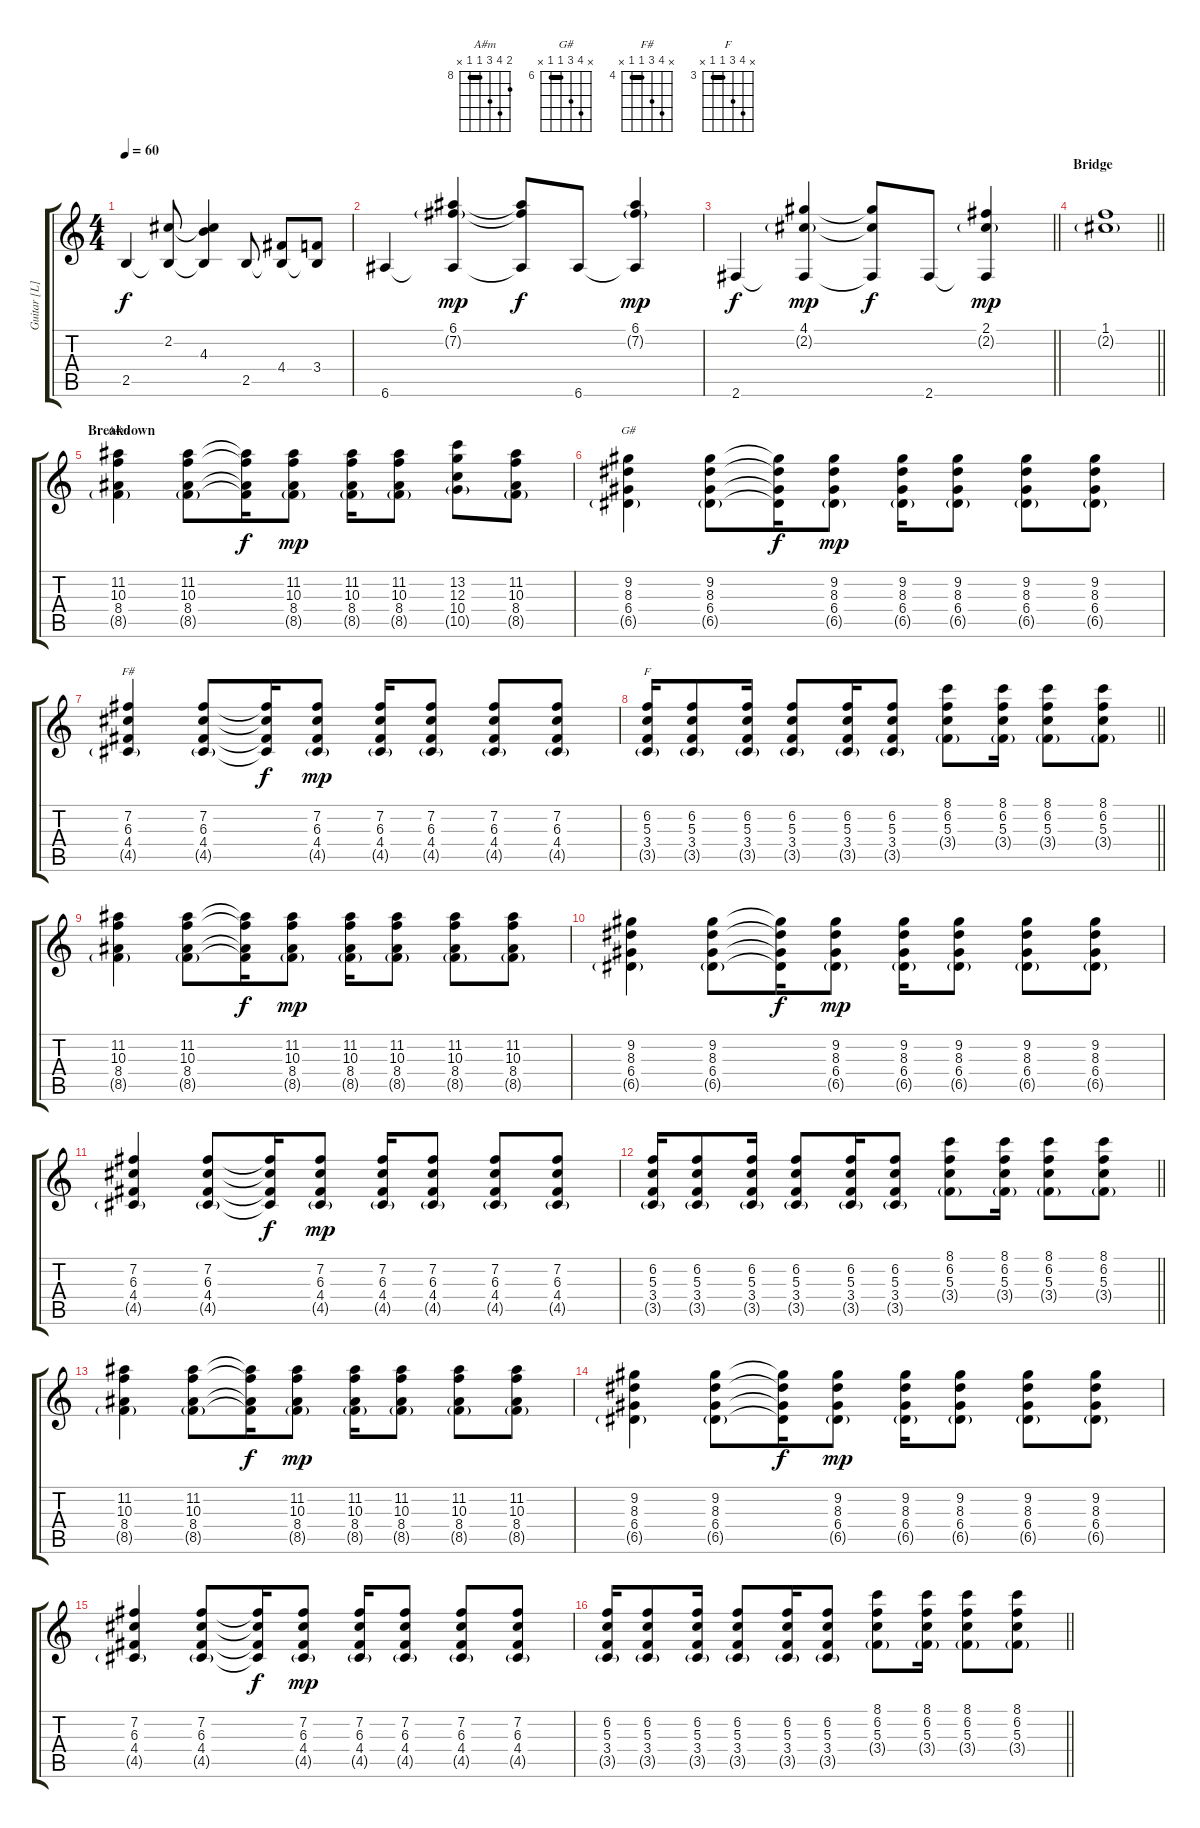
\track ("Guitar [L]" "Guitar [L]") {instrument electricguitarclean}
\staff {score tabs}
\tuning (E4 B3 G3 D3 A2 E2) {hide}
\chord ("A#m" 9 11 10 8 8 x) {firstfret 8 barre 8}
\chord ("G#" x 9 8 6 6 x) {firstfret 6 barre 6}
\chord ("F#" x 7 6 4 4 x) {firstfret 4 barre 4}
\chord ("F" x 6 5 3 3 x) {firstfret 3 barre 3}
\ts (4 4)
\tempo 60
\clef g2
\ks c
2.5.4{dy f} (2.2 2.5{t}).8 (2.2{t} 4.3 2.5{t}).4 2.5.8 (4.4 2.5{t}).8 (3.4 2.5{t}).8 |
6.6.4 (6.1 7.2{g} 6.6{t}).4{dy mp} (6.1{t} 7.2{t} 6.6{t}).8{dy f} 6.6.8 (6.1 7.2{g} 6.6{t}).4{dy mp} |
\barLineRight lightlight
2.6.4{dy f} (4.1 2.2{g} 2.6{t}).4{dy mp} (4.1{t} 2.2{t} 2.6{t}).8{dy f} 2.6.8 (2.1 2.2{g} 2.6{t}).4{dy mp} |
\section ("" "Bridge")
\barLineRight lightlight
(1.1 2.2{g}).1 |
\section ("" "Breakdown")
(11.2 10.3 8.4 8.5{g}).4{ch "A#m" volume 9} (11.2 10.3 8.4 8.5{g}).8 (11.2{t} 10.3{t} 8.4{t} 8.5{t}).16{dy f} (11.2 10.3 8.4 8.5{g}).8{dy mp} (11.2 10.3 8.4 8.5{g}).16 (11.2 10.3 8.4 8.5{g}).8 (13.2 12.3 10.4 10.5{g}).8 (11.2 10.3 8.4 8.5{g}).8 |
(9.2 8.3 6.4 6.5{g}).4{ch "G#"} (9.2 8.3 6.4 6.5{g}).8 (9.2{t} 8.3{t} 6.4{t} 6.5{t}).16{dy f} (9.2 8.3 6.4 6.5{g}).8{dy mp} (9.2 8.3 6.4 6.5{g}).16 (9.2 8.3 6.4 6.5{g}).8 (9.2 8.3 6.4 6.5{g}).8 (9.2 8.3 6.4 6.5{g}).8 |
(7.2 6.3 4.4 4.5{g}).4{ch "F#"} (7.2 6.3 4.4 4.5{g}).8 (7.2{t} 6.3{t} 4.4{t} 4.5{t}).16{dy f} (7.2 6.3 4.4 4.5{g}).8{dy mp} (7.2 6.3 4.4 4.5{g}).16 (7.2 6.3 4.4 4.5{g}).8 (7.2 6.3 4.4 4.5{g}).8 (7.2 6.3 4.4 4.5{g}).8 |
\barLineRight lightlight
(6.2 5.3 3.4 3.5{g}).16{ch "F"} (6.2 5.3 3.4 3.5{g}).8 (6.2 5.3 3.4 3.5{g}).16 (6.2 5.3 3.4 3.5{g}).8 (6.2 5.3 3.4 3.5{g}).16 (6.2 5.3 3.4 3.5{g}).8 (8.1 6.2 5.3 3.4{g}).8 (8.1 6.2 5.3 3.4{g}).16 (8.1 6.2 5.3 3.4{g}).8 (8.1 6.2 5.3 3.4{g}).8 |
(11.2 10.3 8.4 8.5{g}).4 (11.2 10.3 8.4 8.5{g}).8 (11.2{t} 10.3{t} 8.4{t} 8.5{t}).16{dy f} (11.2 10.3 8.4 8.5{g}).8{dy mp} (11.2 10.3 8.4 8.5{g}).16 (11.2 10.3 8.4 8.5{g}).8 (11.2 10.3 8.4 8.5{g}).8 (11.2 10.3 8.4 8.5{g}).8 |
(9.2 8.3 6.4 6.5{g}).4 (9.2 8.3 6.4 6.5{g}).8 (9.2{t} 8.3{t} 6.4{t} 6.5{t}).16{dy f} (9.2 8.3 6.4 6.5{g}).8{dy mp} (9.2 8.3 6.4 6.5{g}).16 (9.2 8.3 6.4 6.5{g}).8 (9.2 8.3 6.4 6.5{g}).8 (9.2 8.3 6.4 6.5{g}).8 |
(7.2 6.3 4.4 4.5{g}).4 (7.2 6.3 4.4 4.5{g}).8 (7.2{t} 6.3{t} 4.4{t} 4.5{t}).16{dy f} (7.2 6.3 4.4 4.5{g}).8{dy mp} (7.2 6.3 4.4 4.5{g}).16 (7.2 6.3 4.4 4.5{g}).8 (7.2 6.3 4.4 4.5{g}).8 (7.2 6.3 4.4 4.5{g}).8 |
\barLineRight lightlight
(6.2 5.3 3.4 3.5{g}).16 (6.2 5.3 3.4 3.5{g}).8 (6.2 5.3 3.4 3.5{g}).16 (6.2 5.3 3.4 3.5{g}).8 (6.2 5.3 3.4 3.5{g}).16 (6.2 5.3 3.4 3.5{g}).8 (8.1 6.2 5.3 3.4{g}).8 (8.1 6.2 5.3 3.4{g}).16 (8.1 6.2 5.3 3.4{g}).8 (8.1 6.2 5.3 3.4{g}).8 |
(11.2 10.3 8.4 8.5{g}).4 (11.2 10.3 8.4 8.5{g}).8 (11.2{t} 10.3{t} 8.4{t} 8.5{t}).16{dy f} (11.2 10.3 8.4 8.5{g}).8{dy mp} (11.2 10.3 8.4 8.5{g}).16 (11.2 10.3 8.4 8.5{g}).8 (11.2 10.3 8.4 8.5{g}).8 (11.2 10.3 8.4 8.5{g}).8 |
(9.2 8.3 6.4 6.5{g}).4 (9.2 8.3 6.4 6.5{g}).8 (9.2{t} 8.3{t} 6.4{t} 6.5{t}).16{dy f} (9.2 8.3 6.4 6.5{g}).8{dy mp} (9.2 8.3 6.4 6.5{g}).16 (9.2 8.3 6.4 6.5{g}).8 (9.2 8.3 6.4 6.5{g}).8 (9.2 8.3 6.4 6.5{g}).8 |
(7.2 6.3 4.4 4.5{g}).4 (7.2 6.3 4.4 4.5{g}).8 (7.2{t} 6.3{t} 4.4{t} 4.5{t}).16{dy f} (7.2 6.3 4.4 4.5{g}).8{dy mp} (7.2 6.3 4.4 4.5{g}).16 (7.2 6.3 4.4 4.5{g}).8 (7.2 6.3 4.4 4.5{g}).8 (7.2 6.3 4.4 4.5{g}).8 |
\barLineRight lightlight
(6.2 5.3 3.4 3.5{g}).16 (6.2 5.3 3.4 3.5{g}).8 (6.2 5.3 3.4 3.5{g}).16 (6.2 5.3 3.4 3.5{g}).8 (6.2 5.3 3.4 3.5{g}).16 (6.2 5.3 3.4 3.5{g}).8 (8.1 6.2 5.3 3.4{g}).8 (8.1 6.2 5.3 3.4{g}).16 (8.1 6.2 5.3 3.4{g}).8 (8.1 6.2 5.3 3.4{g}).8
